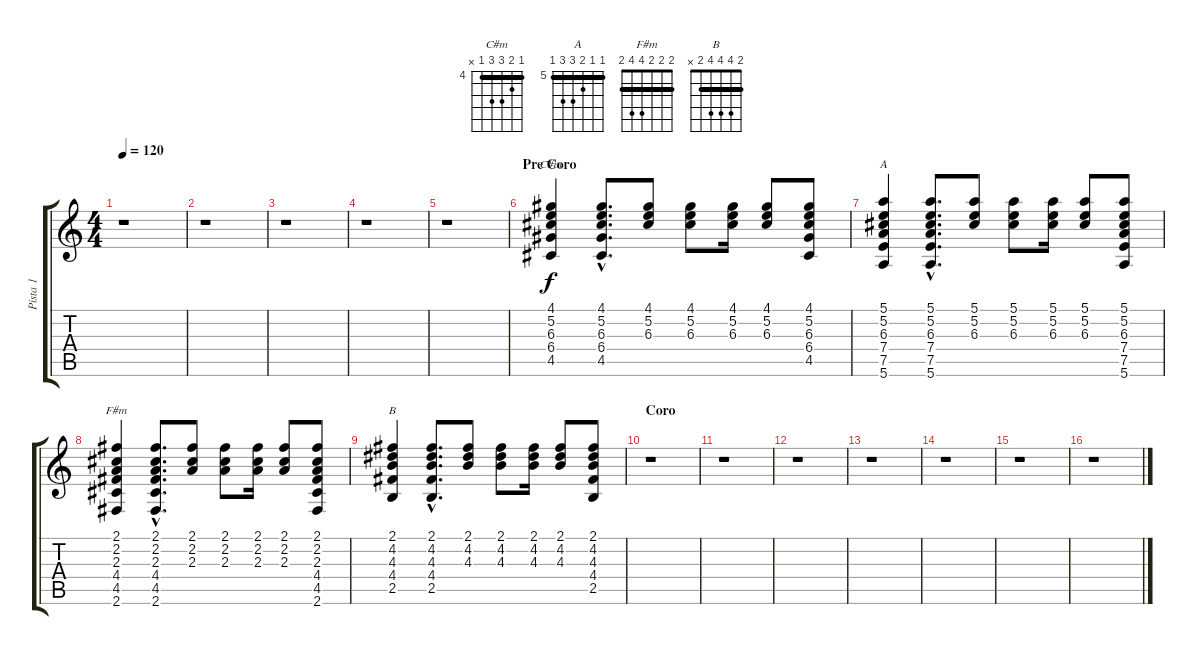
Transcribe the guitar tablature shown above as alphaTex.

\track ("Pista 1" "Pista 1") {instrument distortionguitar}
\staff {score tabs}
\tuning (E4 B3 G3 D3 A2 E2) {hide}
\chord ("C#m" 4 5 6 6 4 x) {firstfret 4 barre 4}
\chord ("A" 5 5 6 7 7 5) {firstfret 5 barre 5}
\chord ("F#m" 2 2 2 4 4 2) {barre 2}
\chord ("B" 2 4 4 4 2 x) {barre 2}
\ts (4 4)
\tempo 120
\clef g2
\ks c
r.1{dy f} |
r.1 |
r.1 |
r.1 |
r.1 |
\section ("" "Pre Coro")
(4.1 5.2 6.3 6.4 4.5).4{ch "C#m"} (4.1{hac} 5.2{hac} 6.3{hac} 6.4{hac} 4.5{hac}).8{d} (4.1 5.2 6.3).8 (4.1 5.2 6.3).8 (4.1 5.2 6.3).16 (4.1 5.2 6.3).8 (4.1 5.2 6.3 6.4 4.5).8 |
(5.1 5.2 6.3 7.4 7.5 5.6).4{ch "A"} (5.1{hac} 5.2{hac} 6.3{hac} 7.4{hac} 7.5{hac} 5.6{hac}).8{d} (5.1 5.2 6.3).8 (5.1 5.2 6.3).8 (5.1 5.2 6.3).16 (5.1 5.2 6.3).8 (5.1 5.2 6.3 7.4 7.5 5.6).8 |
(2.1 2.2 2.3 4.4 4.5 2.6).4{ch "F#m"} (2.1{hac} 2.2{hac} 2.3{hac} 4.4{hac} 4.5{hac} 2.6{hac}).8{d} (2.1 2.2 2.3).8 (2.1 2.2 2.3).8 (2.1 2.2 2.3).16 (2.1 2.2 2.3).8 (2.1 2.2 2.3 4.4 4.5 2.6).8 |
(2.1 4.2 4.3 4.4 2.5).4{ch "B"} (2.1{hac} 4.2{hac} 4.3{hac} 4.4{hac} 2.5{hac}).8{d} (2.1 4.2 4.3).8 (2.1 4.2 4.3).8 (2.1 4.2 4.3).16 (2.1 4.2 4.3).8 (2.1 4.2 4.3 4.4 2.5).8 |
\section ("" "Coro")
r.1 |
r.1 |
r.1 |
r.1 |
r.1 |
r.1 |
r.1
